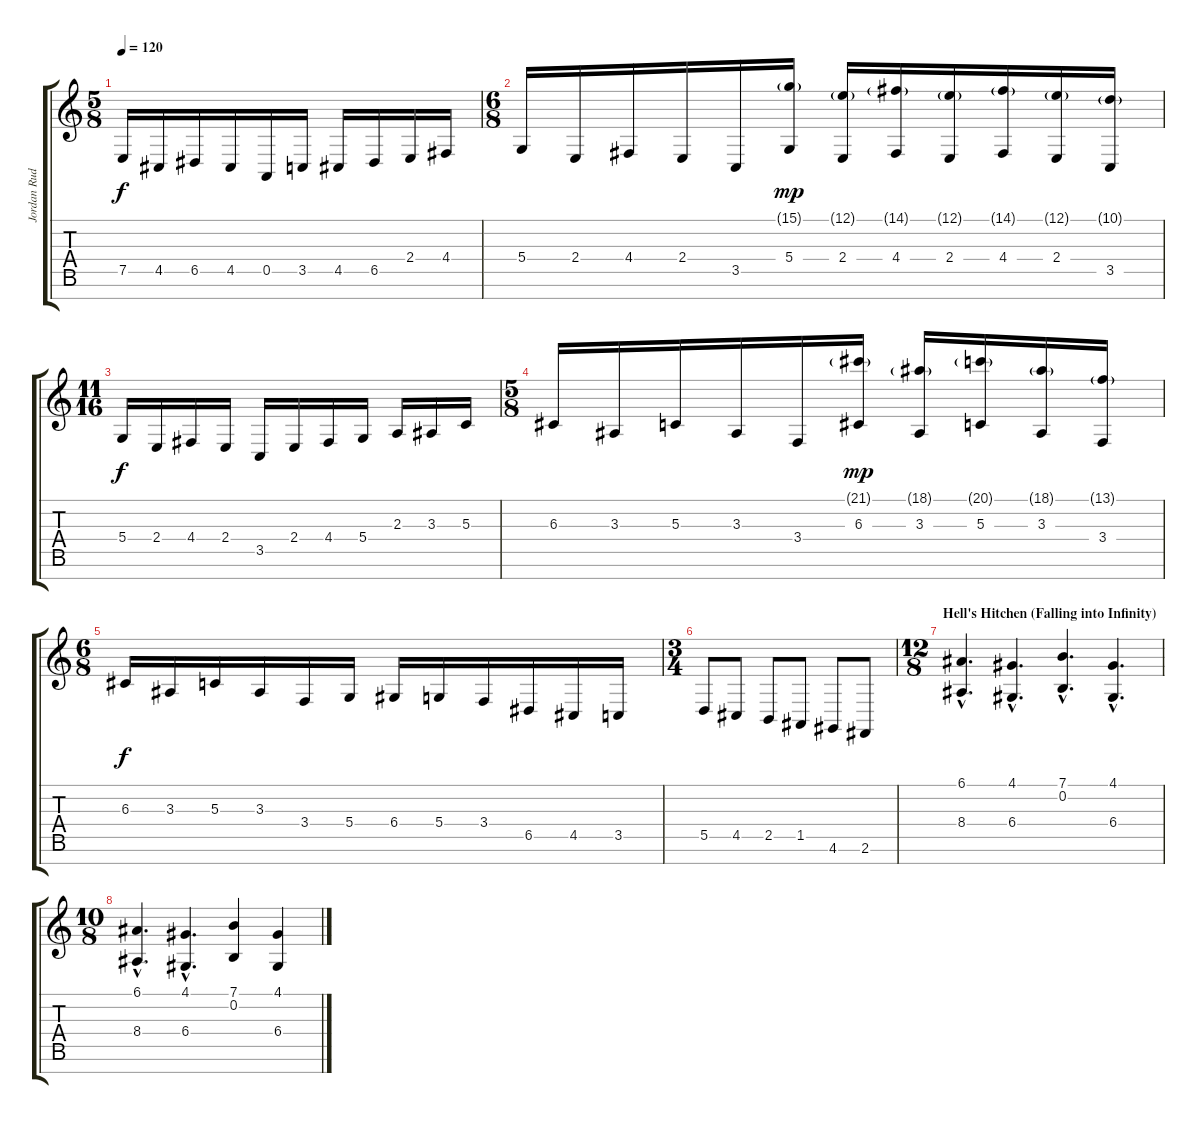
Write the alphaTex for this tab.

\track ("Jordan Rudess Lead 1" "Jordan Rud") {instrument lead2sawtooth}
\staff {score tabs}
\tuning (E4 B3 G3 D3 A2 E2 B1) {hide}
\ts (5 8)
\tempo 120
\clef g2
\ks c
7.5.16{dy f} 4.5.16 6.5.16 4.5.16 0.5.16 3.5.16 4.5.16 6.5.16 2.4.16 4.4.16 |
\ts (6 8)
5.4.16 2.4.16 4.4.16 2.4.16 3.5.16 (15.1{g} 5.4).16{dy mp} (12.1{g} 2.4).16 (14.1{g} 4.4).16 (12.1{g} 2.4).16 (14.1{g} 4.4).16 (12.1{g} 2.4).16 (10.1{g} 3.5).16 |
\ts (11 16)
5.4.16{dy f} 2.4.16 4.4.16 2.4.16 3.5.16 2.4.16 4.4.16 5.4.16 2.3.16 3.3.16 5.3.16 |
\ts (5 8)
6.3.16 3.3.16 5.3.16 3.3.16 3.4.16 (21.1{g} 6.3).16{dy mp} (18.1{g} 3.3).16 (20.1{g} 5.3).16 (18.1{g} 3.3).16 (13.1{g} 3.4).16 |
\ts (6 8)
6.3.16{dy f} 3.3.16 5.3.16 3.3.16 3.4.16 5.4.16 6.4.16 5.4.16 3.4.16 6.5.16 4.5.16 3.5.16 |
\ts (3 4)
5.5.8 4.5.8 2.5.8 1.5.8 4.6.8 2.6.8 |
\ts (12 8)
\section ("" "Hell's Hitchen (Falling into Infinity)")
(6.1{hac} 8.4{hac}).4{d instrument pad1newage} (4.1{hac} 6.4{hac}).4{d} (7.1{hac} 0.2{hac}).4{d} (4.1{hac} 6.4{hac}).4{d} |
\ts (10 8)
(6.1{hac} 8.4{hac}).4{d} (4.1{hac} 6.4{hac}).4{d} (7.1 0.2).4 (4.1 6.4).4
